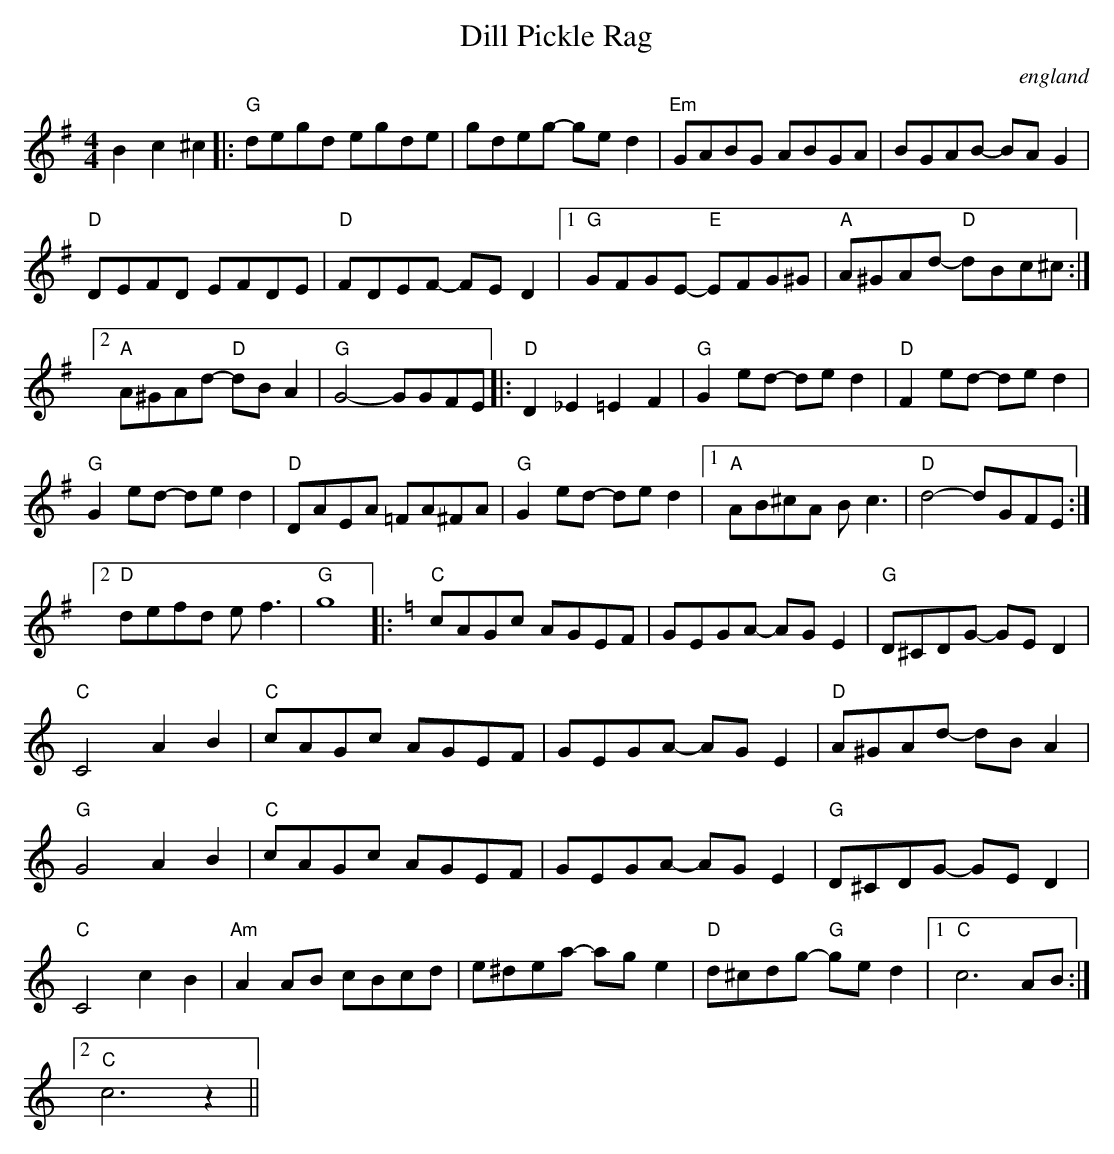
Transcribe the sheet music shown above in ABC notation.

X:1
T:Dill Pickle Rag
O:england
M:4/4
L:1/4
K:G
Bc ^c|:"G"d/2e/2g/2d/2 e/2g/2d/2e/2|g/2d/2e/2g/2 -g/2e/2d|\
"Em"G/2A/2B/2G/2 A/2B/2G/2A/2|B/2G/2A/2B/2 -B/2A/2G|
"D"D/2E/2F/2D/2 E/2F/2D/2E/2|"D"F/2D/2E/2F/2 -F/2E/2D|\
[1"G"G/2F/2G/2E/2 -"E"E/2F/2G/2^G/2|"A"A/2^G/2A/2d/2 -"D"d/2B/2c/2^c/2:|
[2"A"A/2^G/2A/2d/2 -"D"d/2B/2A|"G"G2 -G/2G/2F/2E/2|:"D"D_E =EF|\
"G"Ge/2d/2 -d/2e/2d|"D"Fe/2d/2 -d/2e/2d|
"G"Ge/2d/2 -d/2e/2d|"D"D/2A/2E/2A/2 =F/2A/2^F/2A/2|"G"Ge/2d/2 -d/2e/2d|\
[1"A"A/2B/2^c/2A/2 B/2c3/2|"D"d2 -d/2G/2F/2E/2:|
[2"D"d/2e/2f/2d/2 e/2f3/2|"G"g4|:\
K:C
"C"c/2A/2G/2c/2 A/2G/2E/2F/2|G/2E/2G/2A/2 -A/2G/2E|"G"D/2^C/2D/2G/2 -G/2E/2D|
"C"C2 AB|\
K:C
"C"c/2A/2G/2c/2 A/2G/2E/2F/2|G/2E/2G/2A/2 -A/2G/2E|"D"A/2^G/2A/2d/2 -d/2B/2A|
"G"G2 AB|\
K:C
"C"c/2A/2G/2c/2 A/2G/2E/2F/2|G/2E/2G/2A/2 -A/2G/2E|"G"D/2^C/2D/2G/2 -G/2E/2D|
"C"C2 cB|"Am"AA/2B/2 c/2B/2c/2d/2|e/2^d/2e/2a/2 -a/2g/2e|\
"D"d/2^c/2d/2g/2 -"G"g/2e/2d| [1"C"c3A/2B/2:|
[2"C"c3z||
